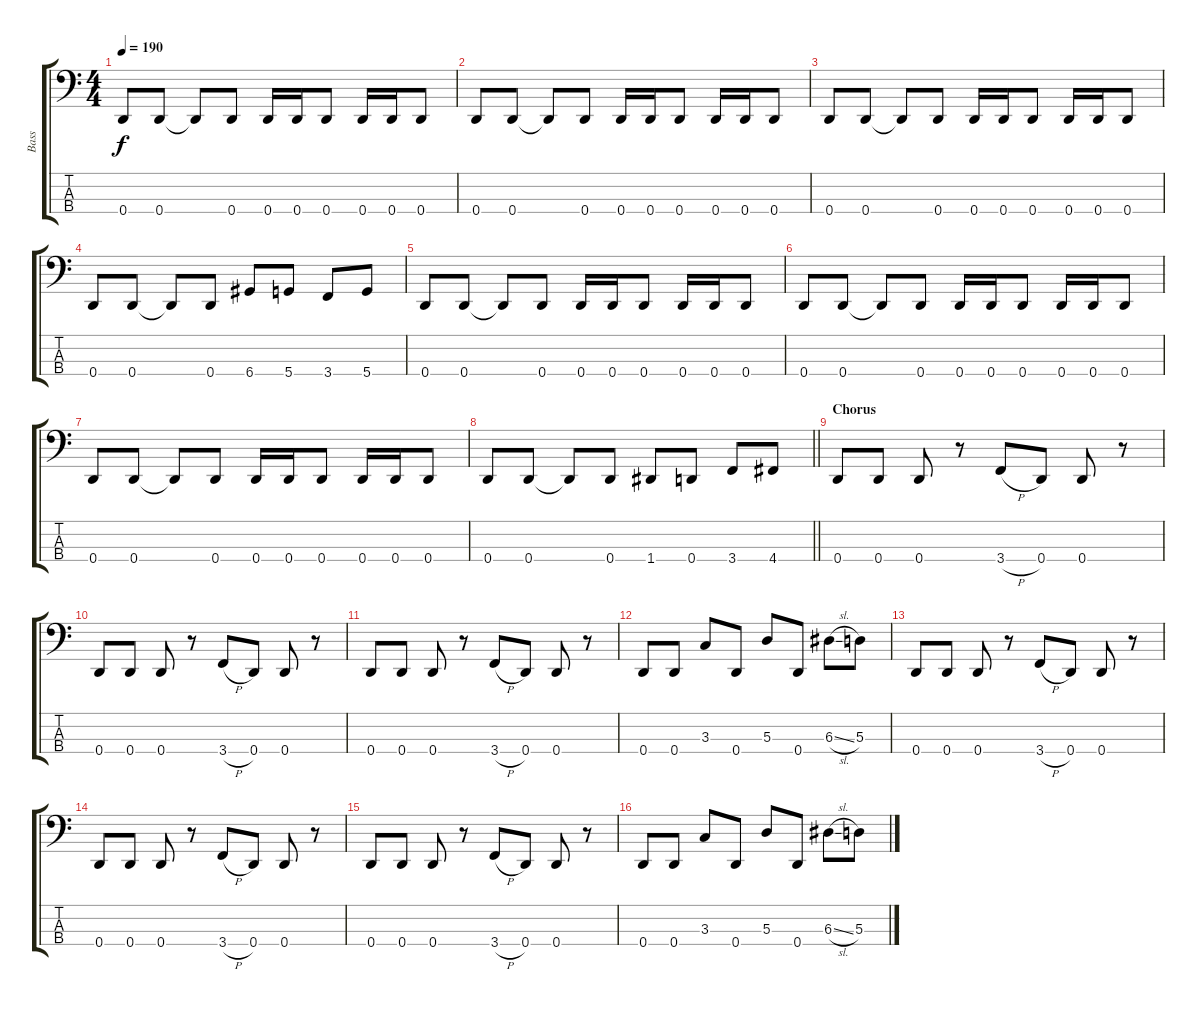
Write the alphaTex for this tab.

\track ("Bass" "Bass") {instrument electricbasspick}
\staff {score tabs}
\tuning (G2 D2 A1 D1) {hide}
\ts (4 4)
\tempo 190
\clef f4
\ks c
0.4.8{dy f} 0.4.8 0.4{t}.8 0.4.8 0.4.16 0.4.16 0.4.8 0.4.16 0.4.16 0.4.8 |
0.4.8 0.4.8 0.4{t}.8 0.4.8 0.4.16 0.4.16 0.4.8 0.4.16 0.4.16 0.4.8 |
0.4.8 0.4.8 0.4{t}.8 0.4.8 0.4.16 0.4.16 0.4.8 0.4.16 0.4.16 0.4.8 |
0.4.8 0.4.8 0.4{t}.8 0.4.8 6.4.8 5.4.8 3.4.8 5.4.8 |
0.4.8 0.4.8 0.4{t}.8 0.4.8 0.4.16 0.4.16 0.4.8 0.4.16 0.4.16 0.4.8 |
0.4.8 0.4.8 0.4{t}.8 0.4.8 0.4.16 0.4.16 0.4.8 0.4.16 0.4.16 0.4.8 |
0.4.8 0.4.8 0.4{t}.8 0.4.8 0.4.16 0.4.16 0.4.8 0.4.16 0.4.16 0.4.8 |
\barLineRight lightlight
0.4.8 0.4.8 0.4{t}.8 0.4.8 1.4.8 0.4.8 3.4.8 4.4.8 |
\section ("" "Chorus")
0.4.8 0.4.8 0.4.8 r.8 3.4{h}.8 0.4.8 0.4.8 r.8 |
0.4.8 0.4.8 0.4.8 r.8 3.4{h}.8 0.4.8 0.4.8 r.8 |
0.4.8 0.4.8 0.4.8 r.8 3.4{h}.8 0.4.8 0.4.8 r.8 |
0.4.8 0.4.8 3.3.8 0.4.8 5.3.8 0.4.8 6.3{sl}.8 5.3.8 |
0.4.8 0.4.8 0.4.8 r.8 3.4{h}.8 0.4.8 0.4.8 r.8 |
0.4.8 0.4.8 0.4.8 r.8 3.4{h}.8 0.4.8 0.4.8 r.8 |
0.4.8 0.4.8 0.4.8 r.8 3.4{h}.8 0.4.8 0.4.8 r.8 |
0.4.8 0.4.8 3.3.8 0.4.8 5.3.8 0.4.8 6.3{sl}.8 5.3.8
